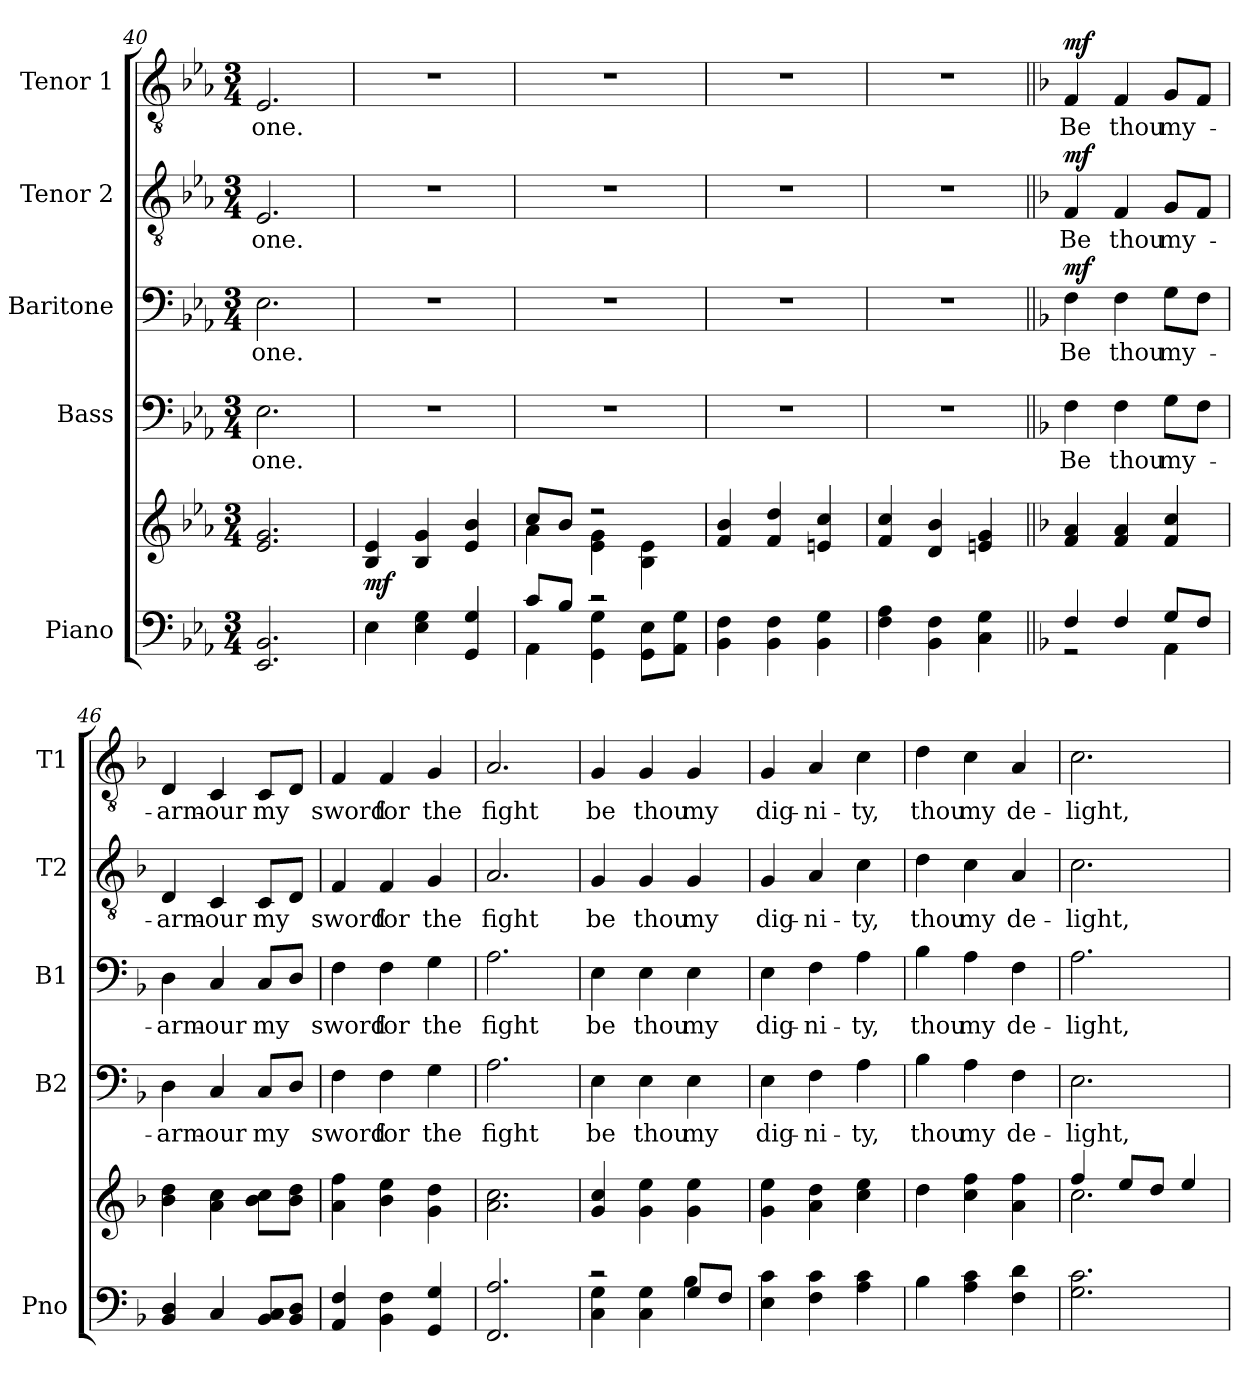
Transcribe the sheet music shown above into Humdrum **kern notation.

**kern	**kern	**dynam	**kern	**text	**kern	**text	**dynam	**kern	**text	**dynam	**kern	**text	**dynam
*part5	*part5	*part5	*part4	*part4	*part3	*part3	*part3	*part2	*part2	*part2	*part1	*part1	*part1
*staff6	*staff5	*staff5/6	*staff4	*staff4	*staff3	*staff3	*staff3	*staff2	*staff2	*staff2	*staff1	*staff1	*staff1
*I"Piano	*	*	*I"Bass	*	*I"Baritone	*	*	*I"Tenor 2	*	*	*I"Tenor 1	*	*
*I'Pno	*	*	*I'B2	*	*I'B1	*	*	*I'T2	*	*	*I'T1	*	*
*clefF4	*clefG2	*	*clefF4	*	*clefF4	*	*	*clefGv2	*	*	*clefGv2	*	*
*k[b-e-a-]	*k[b-e-a-]	*	*k[b-e-a-]	*	*k[b-e-a-]	*	*	*k[b-e-a-]	*	*	*k[b-e-a-]	*	*
*E-:	*E-:	*	*E-:	*	*E-:	*	*	*E-:	*	*	*E-:	*	*
*M3/4	*M3/4	*	*M3/4	*	*M3/4	*	*	*M3/4	*	*	*M3/4	*	*
=40	=40	=40	=40	=40	=40	=40	=40	=40	=40	=40	=40	=40	=40
2.EE- 2.BB-	2.e- 2.g	.	2.E-	one.	2.E-	one.	.	2.E-	one.	.	2.E-	one.	.
=41	=41	=41	=41	=41	=41	=41	=41	=41	=41	=41	=41	=41	=41
!	!	!LO:DY:b	!LO:N:vis=1	!	!LO:N:vis=1	!	!	!LO:N:vis=1	!	!	!LO:N:vis=1	!	!
4E-	4B- 4e-	mf	2.r	.	2.r	.	.	2.r	.	.	2.r	.	.
4E- 4G	4B- 4g	.	.	.	.	.	.	.	.	.	.	.	.
4GG 4G	4e- 4b-	.	.	.	.	.	.	.	.	.	.	.	.
=42	=42	=42	=42	=42	=42	=42	=42	=42	=42	=42	=42	=42	=42
*^	*^	*	*	*	*	*	*	*	*	*	*	*	*
!	!	!	!	!	!LO:N:vis=1	!	!LO:N:vis=1	!	!	!LO:N:vis=1	!	!	!LO:N:vis=1	!	!
8cL	4AA-	8ccL	4a-	.	2.r	.	2.r	.	.	2.r	.	.	2.r	.	.
8B-J	.	8b-J	.	.	.	.	.	.	.	.	.	.	.	.	.
2r	4GG 4G	2r	4e- 4g	.	.	.	.	.	.	.	.	.	.	.	.
.	8GG 8E-L	.	4B- 4e-	.	.	.	.	.	.	.	.	.	.	.	.
.	8AA- 8GJ	.	.	.	.	.	.	.	.	.	.	.	.	.	.
*	*	*v	*v	*	*	*	*	*	*	*	*	*	*	*	*
=43	=43	=43	=43	=43	=43	=43	=43	=43	=43	=43	=43	=43	=43	=43
!	!	!	!	!LO:N:vis=1	!	!LO:N:vis=1	!	!	!LO:N:vis=1	!	!	!LO:N:vis=1	!	!
*v	*v	*	*	*	*	*	*	*	*	*	*	*	*	*
4BB- 4F	4f 4b-	.	2.r	.	2.r	.	.	2.r	.	.	2.r	.	.
4BB- 4F	4f 4dd	.	.	.	.	.	.	.	.	.	.	.	.
4BB- 4G	4en 4cc	.	.	.	.	.	.	.	.	.	.	.	.
=44	=44	=44	=44	=44	=44	=44	=44	=44	=44	=44	=44	=44	=44
!	!	!	!LO:N:vis=1	!	!LO:N:vis=1	!	!	!LO:N:vis=1	!	!	!LO:N:vis=1	!	!
4F 4A-	4f 4cc	.	2.r	.	2.r	.	.	2.r	.	.	2.r	.	.
4BB- 4F	4d 4b-	.	.	.	.	.	.	.	.	.	.	.	.
4C 4G	4en 4g	.	.	.	.	.	.	.	.	.	.	.	.
=45||	=45||	=45||	=45||	=45||	=45||	=45||	=45||	=45||	=45||	=45||	=45||	=45||	=45||
*k[b-]	*k[b-]	*	*k[b-]	*	*k[b-]	*	*	*k[b-]	*	*	*k[b-]	*	*
*F:	*F:	*	*F:	*	*F:	*	*	*F:	*	*	*F:	*	*
*^	*	*	*	*	*	*	*	*	*	*	*	*	*
!	!	!	!	!	!	!	!	!LO:DY:b	!	!	!LO:DY:b	!	!	!LO:DY:b
4F	2r	4f 4a	.	4F	Be	4F	Be	mf	4F	Be	mf	4F	Be	mf
4F	.	4f 4a	.	4F	thou	4F	thou	.	4F	thou	.	4F	thou	.
8GL	4AA	4f 4cc	.	8GL	my-	8GL	my-	.	8GL	my-	.	8GL	my-	.
8FJ	.	.	.	8FJ	.	8FJ	.	.	8FJ	.	.	8FJ	.	.
*v	*v	*	*	*	*	*	*	*	*	*	*	*	*	*
=46	=46	=46	=46	=46	=46	=46	=46	=46	=46	=46	=46	=46	=46
4BB- 4D	4b- 4dd	.	4D	-arm-	4D	-arm-	.	4D	-arm-	.	4D	-arm-	.
4C	4a 4cc	.	4C	-our	4C	-our	.	4C	-our	.	4C	-our	.
8BB- 8CL	8b- 8ccL	.	8CL	my	8CL	my	.	8CL	my	.	8CL	my	.
8BB- 8DJ	8b- 8ddJ	.	8DJ	.	8DJ	.	.	8DJ	.	.	8DJ	.	.
=47	=47	=47	=47	=47	=47	=47	=47	=47	=47	=47	=47	=47	=47
4AA 4F	4a 4ff	.	4F	sword	4F	sword	.	4F	sword	.	4F	sword	.
4BB- 4F	4b- 4ee	.	4F	for	4F	for	.	4F	for	.	4F	for	.
4GG 4G	4g 4dd	.	4G	the	4G	the	.	4G	the	.	4G	the	.
=48	=48	=48	=48	=48	=48	=48	=48	=48	=48	=48	=48	=48	=48
2.FF 2.A	2.a 2.cc	.	2.A	fight	2.A	fight	.	2.A	fight	.	2.A	fight	.
=49	=49	=49	=49	=49	=49	=49	=49	=49	=49	=49	=49	=49	=49
*^	*	*	*	*	*	*	*	*	*	*	*	*	*
2r	4C 4G	4g 4cc	.	4E	be	4E	be	.	4G	be	.	4G	be	.
.	4C 4G	4g 4ee	.	4E	thou	4E	thou	.	4G	thou	.	4G	thou	.
8GL	4B-	4g 4ee	.	4E	my	4E	my	.	4G	my	.	4G	my	.
8FJ	.	.	.	.	.	.	.	.	.	.	.	.	.	.
*v	*v	*	*	*	*	*	*	*	*	*	*	*	*	*
=50	=50	=50	=50	=50	=50	=50	=50	=50	=50	=50	=50	=50	=50
4E 4c	4g 4ee	.	4E	dig-	4E	dig-	.	4G	dig-	.	4G	dig-	.
4F 4c	4a 4dd	.	4F	-ni-	4F	-ni-	.	4A	-ni-	.	4A	-ni-	.
4A 4c	4cc 4ee	.	4A	-ty,	4A	-ty,	.	4c	-ty,	.	4c	-ty,	.
=51	=51	=51	=51	=51	=51	=51	=51	=51	=51	=51	=51	=51	=51
4B-	4dd	.	4B-	thou	4B-	thou	.	4d	thou	.	4d	thou	.
4A 4c	4cc 4ff	.	4A	my	4A	my	.	4c	my	.	4c	my	.
4F 4d	4a 4ff	.	4F	de-	4F	de-	.	4A	de-	.	4A	de-	.
=52	=52	=52	=52	=52	=52	=52	=52	=52	=52	=52	=52	=52	=52
*	*^	*	*	*	*	*	*	*	*	*	*	*	*
2.G 2.c	4ff	2.cc	.	2.E	-light,	2.A	-light,	.	2.c	-light,	.	2.c	-light,	.
.	8eeL	.	.	.	.	.	.	.	.	.	.	.	.	.
.	8ddJ	.	.	.	.	.	.	.	.	.	.	.	.	.
.	4ee	.	.	.	.	.	.	.	.	.	.	.	.	.
*	*v	*v	*	*	*	*	*	*	*	*	*	*	*	*
=	=	=	=	=	=	=	=	=	=	=	=	=	=
*-	*-	*-	*-	*-	*-	*-	*-	*-	*-	*-	*-	*-	*-
